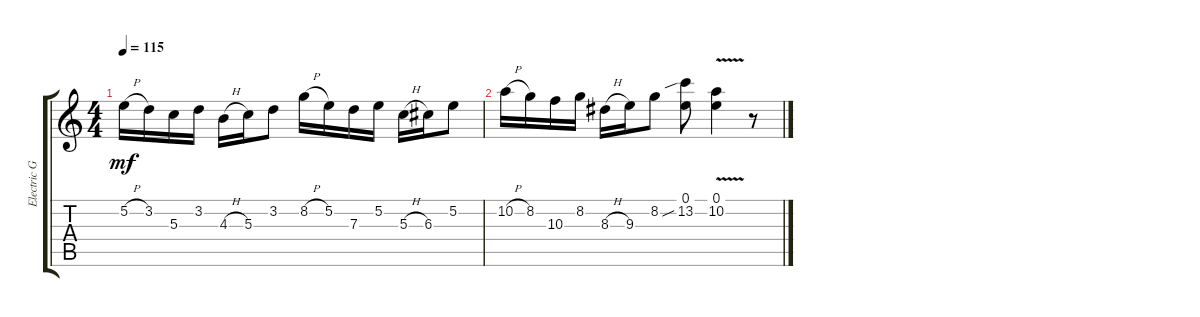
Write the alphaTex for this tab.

\track ("Electric Guitar" "Electric G") {instrument electricguitarclean}
\staff {score tabs}
\tuning (E4 B3 G3 D3 A2 E2) {hide}
\ts (4 4)
\tempo 115
\clef g2
\ks c
5.2{h}.16{dy mf instrument electricguitarclean} 3.2.16 5.3.16 3.2.16 4.3{h}.16 5.3.16 3.2.8 8.2{h}.16 5.2.16 7.3.16 5.2.16 5.3{h}.16 6.3.16 5.2.8 |
10.2{h}.16 8.2.16 10.3.16 8.2.16 8.3{h}.16 9.3.16 8.2.8 (0.1 13.2{sib}).8 (0.1 10.2{v}).4 r.8
